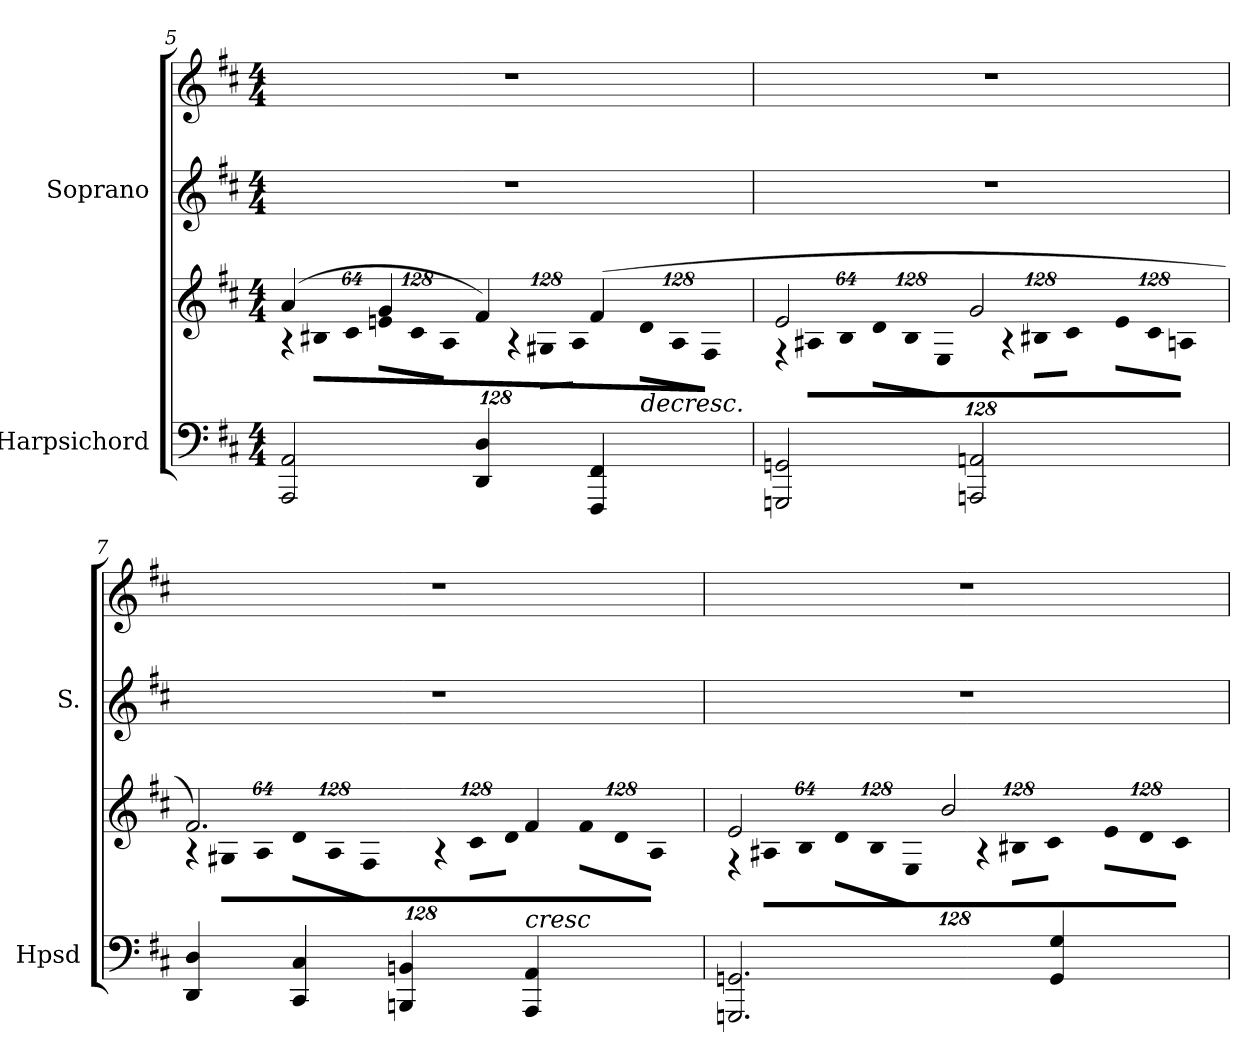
**kern	**kern	**dynam	**kern	**kern
*part2	*part2	*part2	*part1	*part1
*staff4	*staff3	*staff3/4	*staff2	*staff1
*I"Harpsichord	*	*	*I"Soprano	*
*I'Hpsd	*	*	*I'S.	*
!!LO:LB:g=z
*clefF4	*clefG2	*	*clefG2	*clefG2
*k[f#c#]	*k[f#c#]	*	*k[f#c#]	*k[f#c#]
*D:	*D:	*	*D:	*D:
*M4/4	*M4/4	*	*M4/4	*M4/4
=5	=5	=5	=5	=5
*	*^	*	*	*
*	*	*Xbrackettup	*	*	*
!	!	!LO:N:vis=8	!	!	!
2AAAi/ 2AAi	(4ai/	1024%85r	.	1r	1r
!	!	!LO:N:vis=8	!	!	!
.	.	1024%85B#Xi\L	.	.	.
!	!	!LO:N:vis=8	!	!	!
.	.	512%43c#i\J	.	.	.
!	!	!LO:N:vis=8	!	!	!
.	4gi/	1024%85eni\L	.	.	.
!	!	!LO:N:vis=8	!	!	!
.	.	1024%85c#i\	.	.	.
!	!	!LO:N:vis=8	!	!	!
.	.	512%43Ai\J	.	.	.
!	!	!LO:N:vis=8	!	!	!
4DDi/ 4Di	4f#i/)	1024%85r	]	.	.
!	!	!LO:N:vis=8	!	!	!
.	.	1024%85G#Xi\L	.	.	.
!	!	!LO:N:vis=8	!	!	!
.	.	512%43Ai\J	.	.	.
!	!	!LO:N:vis=8	!	!	!
4FFF#i/ 4FF#i	(4f#i/	1024%85di\L	.	.	.
!	!	!LO:N:vis=8	!	!	!
.	.	1024%85Ai\	.	.	.
!	!	!LO:N:vis=8	!LO:HP:b	!	!
.	.	512%43F#i\J	>	.	.
=6	=6	=6	=6	=6	=6
!	!	!LO:N:vis=8	!	!	!
2GGGni/ 2GGni	2ei/	1024%85r	.	1r	1r
!	!	!LO:N:vis=8	!	!	!
.	.	1024%85A#Xi\L	.	.	.
!	!	!LO:N:vis=8	!	!	!
.	.	512%43Bi\J	.	.	.
!	!	!LO:N:vis=8	!	!	!
.	.	1024%85di\L	.	.	.
!	!	!LO:N:vis=8	!	!	!
.	.	1024%85Bi\	.	.	.
!	!	!LO:N:vis=8	!	!	!
.	.	512%43Ei\J	.	.	.
!	!	!LO:N:vis=8	!	!	!
2AAAni/ 2AAni	2gi/	1024%85r	.	.	.
!	!	!LO:N:vis=8	!	!	!
.	.	1024%85B#Xi\L	.	.	.
!	!	!LO:N:vis=8	!	!	!
.	.	512%43c#i\J	.	.	.
!	!	!LO:N:vis=8	!	!	!
.	.	1024%85ei\L	.	.	.
!	!	!LO:N:vis=8	!	!	!
.	.	1024%85c#i\	.	.	.
!	!	!LO:N:vis=8	!	!	!
.	.	512%43Ani\J	.	.	.
=7	=7	=7	=7	=7	=7
!	!	!LO:N:vis=8	!	!	!
4DDi/ 4Di	2.f#i/)	1024%85r	.	1r	1r
!	!	!LO:N:vis=8	!	!	!
.	.	1024%85G#Xi\L	.	.	.
!	!	!LO:N:vis=8	!	!	!
.	.	512%43Ai\J	.	.	.
!	!	!LO:N:vis=8	!	!	!
4CC#i/ 4C#i	.	1024%85di\L	.	.	.
!	!	!LO:N:vis=8	!	!	!
.	.	1024%85Ai\	.	.	.
!	!	!LO:N:vis=8	!	!	!
.	.	512%43F#i\J	.	.	.
!	!	!LO:N:vis=8	!	!	!
4BBBni/ 4BBni	.	1024%85r	.	.	.
!	!	!LO:N:vis=8	!	!	!
.	.	1024%85c#i\L	.	.	.
!	!	!LO:N:vis=8	!	!	!
.	.	512%43di\J	.	.	.
!LO:TX:a:i:t=cresc	!	!	!	!	!
!	!	!LO:N:vis=8	!	!	!
4AAAi/ 4AAi	4f#i/	1024%85f#i\L	.	.	.
!	!	!LO:N:vis=8	!	!	!
.	.	1024%85di\	.	.	.
!	!	!LO:N:vis=8	!	!	!
.	.	512%43Ai\J	.	.	.
=8	=8	=8	=8	=8	=8
!	!	!LO:N:vis=8	!	!	!
2.GGGni/ 2.GGni	2ei/	1024%85r	.	1r	1r
!	!	!LO:N:vis=8	!	!	!
.	.	1024%85A#Xi\L	.	.	.
!	!	!LO:N:vis=8	!	!	!
.	.	512%43Bi\J	.	.	.
!	!	!LO:N:vis=8	!	!	!
.	.	1024%85di\L	.	.	.
!	!	!LO:N:vis=8	!	!	!
.	.	1024%85Bi\	.	.	.
!	!	!LO:N:vis=8	!	!	!
.	.	512%43Ei\J	.	.	.
!	!	!LO:N:vis=8	!	!	!
.	2bi/	1024%85r	.	.	.
!	!	!LO:N:vis=8	!	!	!
.	.	1024%85B#Xi\L	.	.	.
!	!	!LO:N:vis=8	!	!	!
.	.	512%43c#i\J	.	.	.
!	!	!LO:N:vis=8	!	!	!
4GGi/ 4Gi	.	1024%85ei\L	.	.	.
!	!	!LO:N:vis=8	!	!	!
.	.	1024%85di\	.	.	.
!	!	!LO:N:vis=8	!	!	!
.	.	512%43c#i\J	.	.	.
*	*v	*v	*	*	*
=	=	=	=	=
*-	*-	*-	*-	*-
